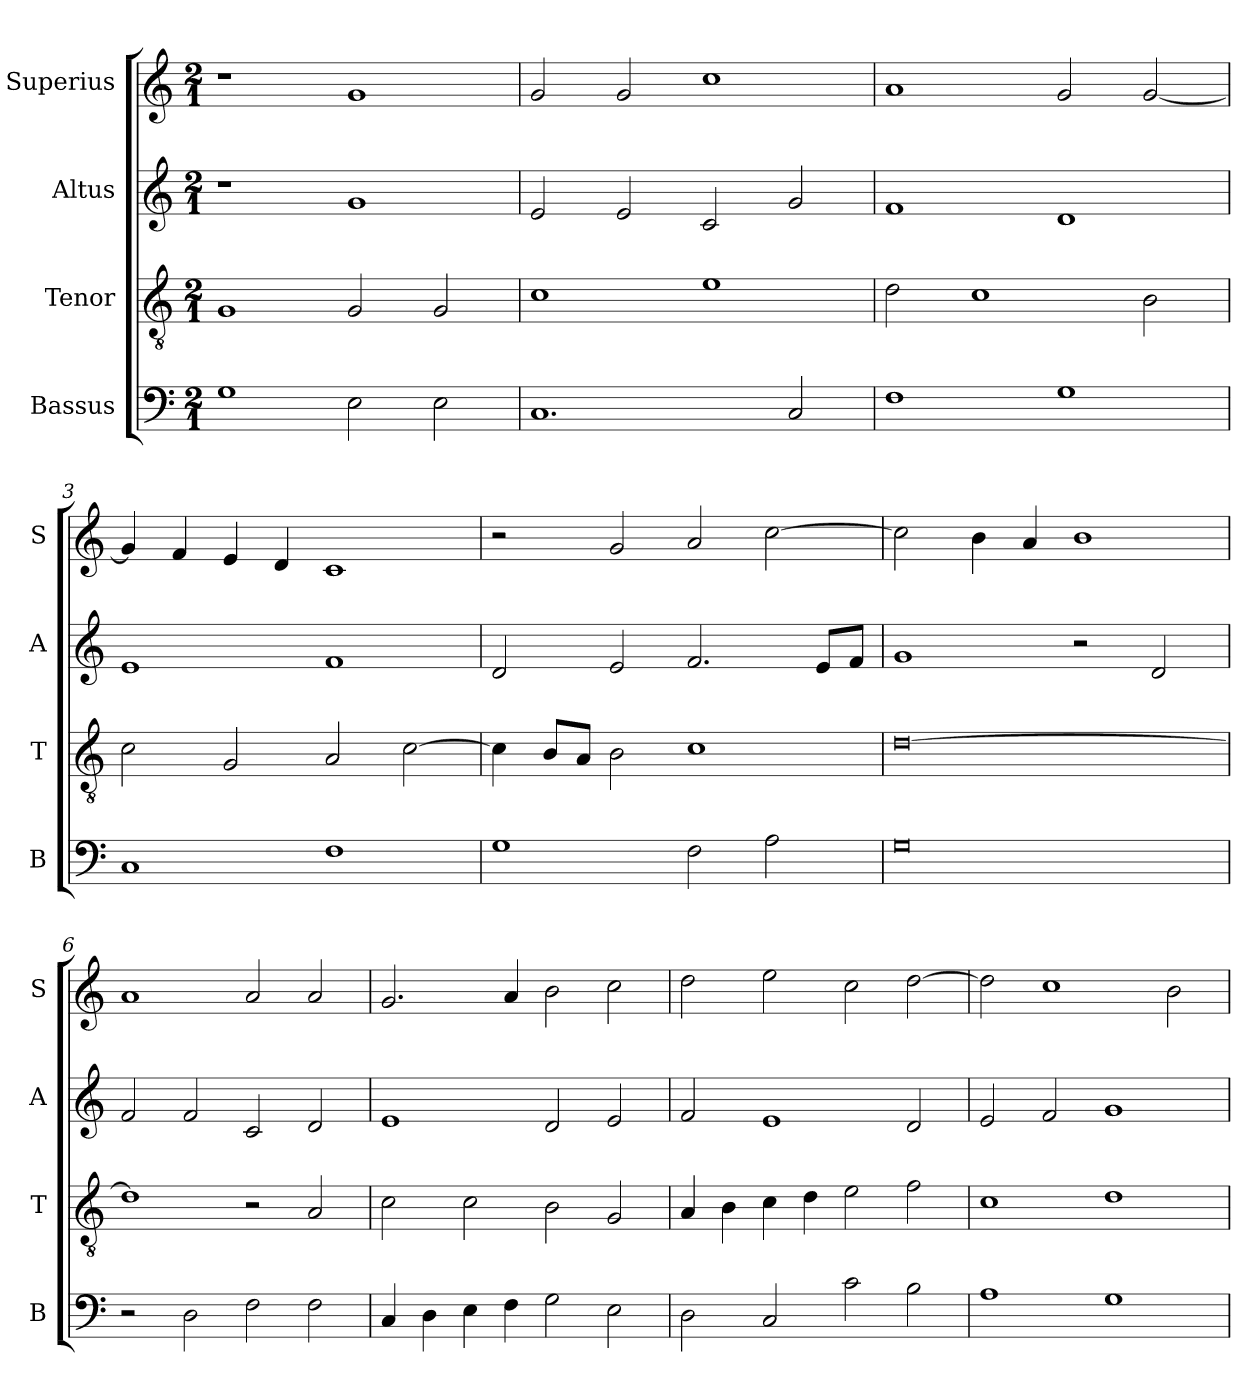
**kern	**kern	**kern	**kern
*part4	*part3	*part2	*part1
*staff4	*staff3	*staff2	*staff1
*I"Bassus	*I"Tenor	*I"Altus	*I"Superius
*I'B	*I'T	*I'A	*I'S
*clefF4	*clefGv2	*clefG2	*clefG2
*k[]	*k[]	*k[]	*k[]
*C:	*C:	*C:	*C:
*M2/1	*M2/1	*M2/1	*M2/1
=	=	=	=
1G	1G	1r	1r
2E	2G	1g	1g
2E	2G	.	.
=1	=1	=1	=1
1.C	1c	2e	2g
.	.	2e	2g
.	1e	2c	1cc
2C	.	2g	.
=2	=2	=2	=2
1F	2d	1f	1a
.	1c	.	.
1G	.	1d	2g
.	2B	.	[2g
=3	=3	=3	=3
1C	2c	1e	4g]
.	.	.	4f
.	2G	.	4e
.	.	.	4d
1F	2A	1f	1c
.	[2c	.	.
=4	=4	=4	=4
1G	4c]	2d	2r
.	8BL	.	.
.	8AJ	.	.
.	2B	2e	2g
2F	1c	2.f	2a
2A	.	.	[2cc
.	.	8eL	.
.	.	8fJ	.
=5	=5	=5	=5
0G	[0d	1g	2cc]
.	.	.	4b
.	.	.	4a
.	.	2r	1b
.	.	2d	.
=6	=6	=6	=6
2r	1d]	2f	1a
2D	.	2f	.
2F	2r	2c	2a
2F	2A	2d	2a
=7	=7	=7	=7
4C	2c	1e	2.g
4D	.	.	.
4E	2c	.	.
4F	.	.	4a
2G	2B	2d	2b
2E	2G	2e	2cc
=8	=8	=8	=8
2D	4A	2f	2dd
.	4B	.	.
2C	4c	1e	2ee
.	4d	.	.
2c	2e	.	2cc
2B	2f	2d	[2dd
=9	=9	=9	=9
1A	1c	2e	2dd]
.	.	2f	1cc
1G	1d	1g	.
.	.	.	2b
=	=	=	=
*-	*-	*-	*-
